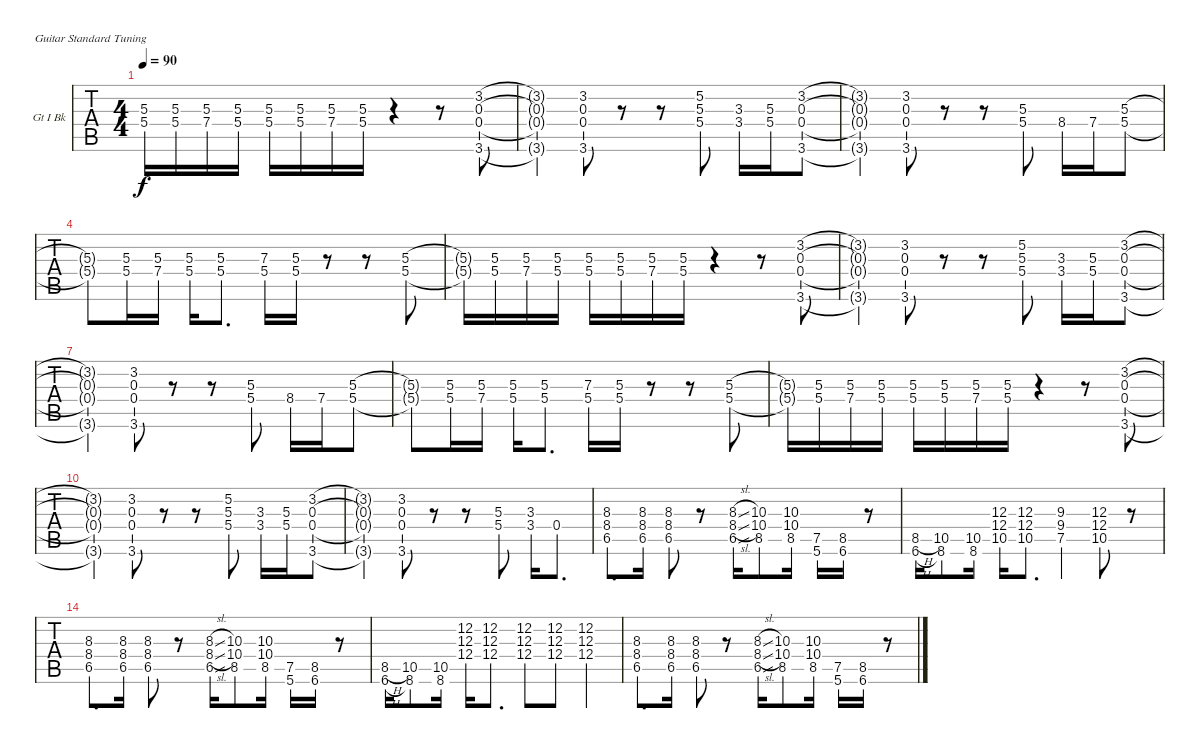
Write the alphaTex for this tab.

\bracketExtendMode nobrackets
\firstSystemTrackNameOrientation horizontal
\otherSystemsTrackNameOrientation horizontal
\defaultBarNumberDisplay FirstOfSystem
\track ("Guitar I Backing" "Gt I Bk") {instrument distortionguitar}
\staff {tabs}
\tuning (E4 B3 G3 D3 A2 E2)
\ts (4 4)
\tempo 90
\clef g2
\ks c
(5.3{t} 5.4{t}).16{dy f} (5.3 5.4).16 (5.3 7.4).16 (5.3 5.4).16 (5.3 5.4).16 (5.3 5.4).16 (5.3 7.4).16 (5.3 5.4).16 r.4 r.8 (3.2 0.3 0.4 3.6).8 |
(3.2{t} 0.3{t} 0.4{t} 3.6{t}).4 (3.2 0.3 0.4 3.6).8 r.8 r.8 (5.2 5.3 5.4).8 (3.3 3.4).16 (5.3 5.4).16 (3.2 0.3 0.4 3.6).8 |
(3.2{t} 0.3{t} 0.4{t} 3.6{t}).4 (3.2 0.3 0.4 3.6).8 r.8 r.8 (5.3 5.4).8 8.4.16 7.4.16 (5.3 5.4).8 |
(5.3{t} 5.4{t}).8 (5.3 5.4).16 (5.3 7.4).16 (5.3 5.4).16 (5.3 5.4).8{d} (7.3 5.4).16 (5.3 5.4).16 r.8 r.8 (5.3 5.4).8 |
(5.3{t} 5.4{t}).16 (5.3 5.4).16 (5.3 7.4).16 (5.3 5.4).16 (5.3 5.4).16 (5.3 5.4).16 (5.3 7.4).16 (5.3 5.4).16 r.4 r.8 (3.2 0.3 0.4 3.6).8 |
(3.2{t} 0.3{t} 0.4{t} 3.6{t}).4 (3.2 0.3 0.4 3.6).8 r.8 r.8 (5.2 5.3 5.4).8 (3.3 3.4).16 (5.3 5.4).16 (3.2 0.3 0.4 3.6).8 |
(3.2{t} 0.3{t} 0.4{t} 3.6{t}).4 (3.2 0.3 0.4 3.6).8 r.8 r.8 (5.3 5.4).8 8.4.16 7.4.16 (5.3 5.4).8 |
(5.3{t} 5.4{t}).8 (5.3 5.4).16 (5.3 7.4).16 (5.3 5.4).16 (5.3 5.4).8{d} (7.3 5.4).16 (5.3 5.4).16 r.8 r.8 (5.3 5.4).8 |
(5.3{t} 5.4{t}).16 (5.3 5.4).16 (5.3 7.4).16 (5.3 5.4).16 (5.3 5.4).16 (5.3 5.4).16 (5.3 7.4).16 (5.3 5.4).16 r.4 r.8 (3.2 0.3 0.4 3.6).8 |
(3.2{t} 0.3{t} 0.4{t} 3.6{t}).4 (3.2 0.3 0.4 3.6).8 r.8 r.8 (5.2 5.3 5.4).8 (3.3 3.4).16 (5.3 5.4).16 (3.2 0.3 0.4 3.6).8 |
(3.2{t} 0.3{t} 0.4{t} 3.6{t}).4 (3.2 0.3 0.4 3.6).8 r.8 r.8 (5.3 5.4).8 (3.3 3.4).16 0.4.8{d} |
(8.3 8.4 6.5).8{d} (8.3 8.4 6.5).16 (8.3 8.4 6.5).8 r.8 (8.3{sl} 8.4{sl} 6.5{sl}).16{legatoorigin} (10.3 10.4 8.5).8 (10.3 10.4 8.5).16 (7.5 5.6).16 (8.5 6.6).16 r.8 |
(8.5{h} 6.6{h}).16 (10.5 8.6).8 (10.5 8.6).16 (12.3 12.4 10.5).16 (12.3 12.4 10.5).8{d} (9.3 9.4 7.5).4 (12.3 12.4 10.5).8 r.8 |
(8.3 8.4 6.5).8{d} (8.3 8.4 6.5).16 (8.3 8.4 6.5).8 r.8 (8.3{sl} 8.4{sl} 6.5{sl}).16{legatoorigin} (10.3 10.4 8.5).8 (10.3 10.4 8.5).16 (7.5 5.6).16 (8.5 6.6).16 r.8 |
(8.5{h} 6.6{h}).16 (10.5 8.6).8 (10.5 8.6).16 (12.2 12.3 12.4).16 (12.2 12.3 12.4).8{d} (12.2 12.3 12.4).8 (12.2 12.3 12.4).8 (12.2 12.3 12.4).4 |
(8.3 8.4 6.5).8{d} (8.3 8.4 6.5).16 (8.3 8.4 6.5).8 r.8 (8.3{sl} 8.4{sl} 6.5{sl}).16{legatoorigin} (10.3 10.4 8.5).8 (10.3 10.4 8.5).16 (7.5 5.6).16 (8.5 6.6).16 r.8
